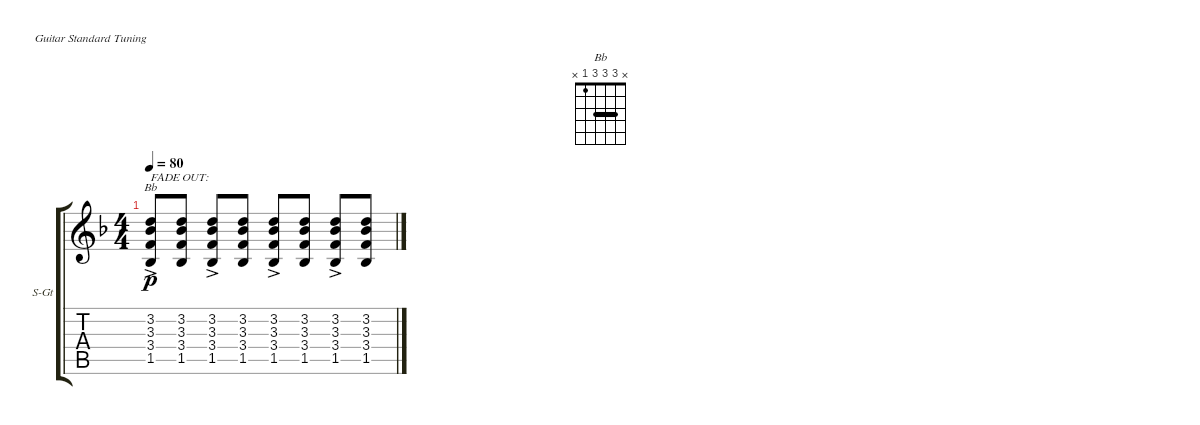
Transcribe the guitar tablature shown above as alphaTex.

\defaultSystemsLayout 4
\bracketExtendMode groupsimilarinstruments
\firstSystemTrackNameOrientation horizontal
\otherSystemsTrackNameOrientation horizontal
\track ("Chords & Rhythm" "S-Gt") {instrument acousticguitarsteel}
\staff {score tabs}
\tuning (E4 B3 G3 D3 A2 E2)
\chord ("Bb" x 3 3 3 1 x) {barre (3 3)}
\ts (4 4)
\tempo 80
\clef g2
\ks f
(1.5{ac} 3.4{ac} 3.3{ac} 3.2{ac}).8{ch "Bb" txt "FADE OUT:" dy p} (1.5 3.4 3.3 3.2).8 (1.5{ac} 3.4{ac} 3.3{ac} 3.2{ac}).8 (1.5 3.4 3.3 3.2).8 (1.5{ac} 3.4{ac} 3.3{ac} 3.2{ac}).8 (1.5 3.4 3.3 3.2).8 (1.5{ac} 3.4{ac} 3.3{ac} 3.2{ac}).8 (1.5 3.4 3.3 3.2).8
